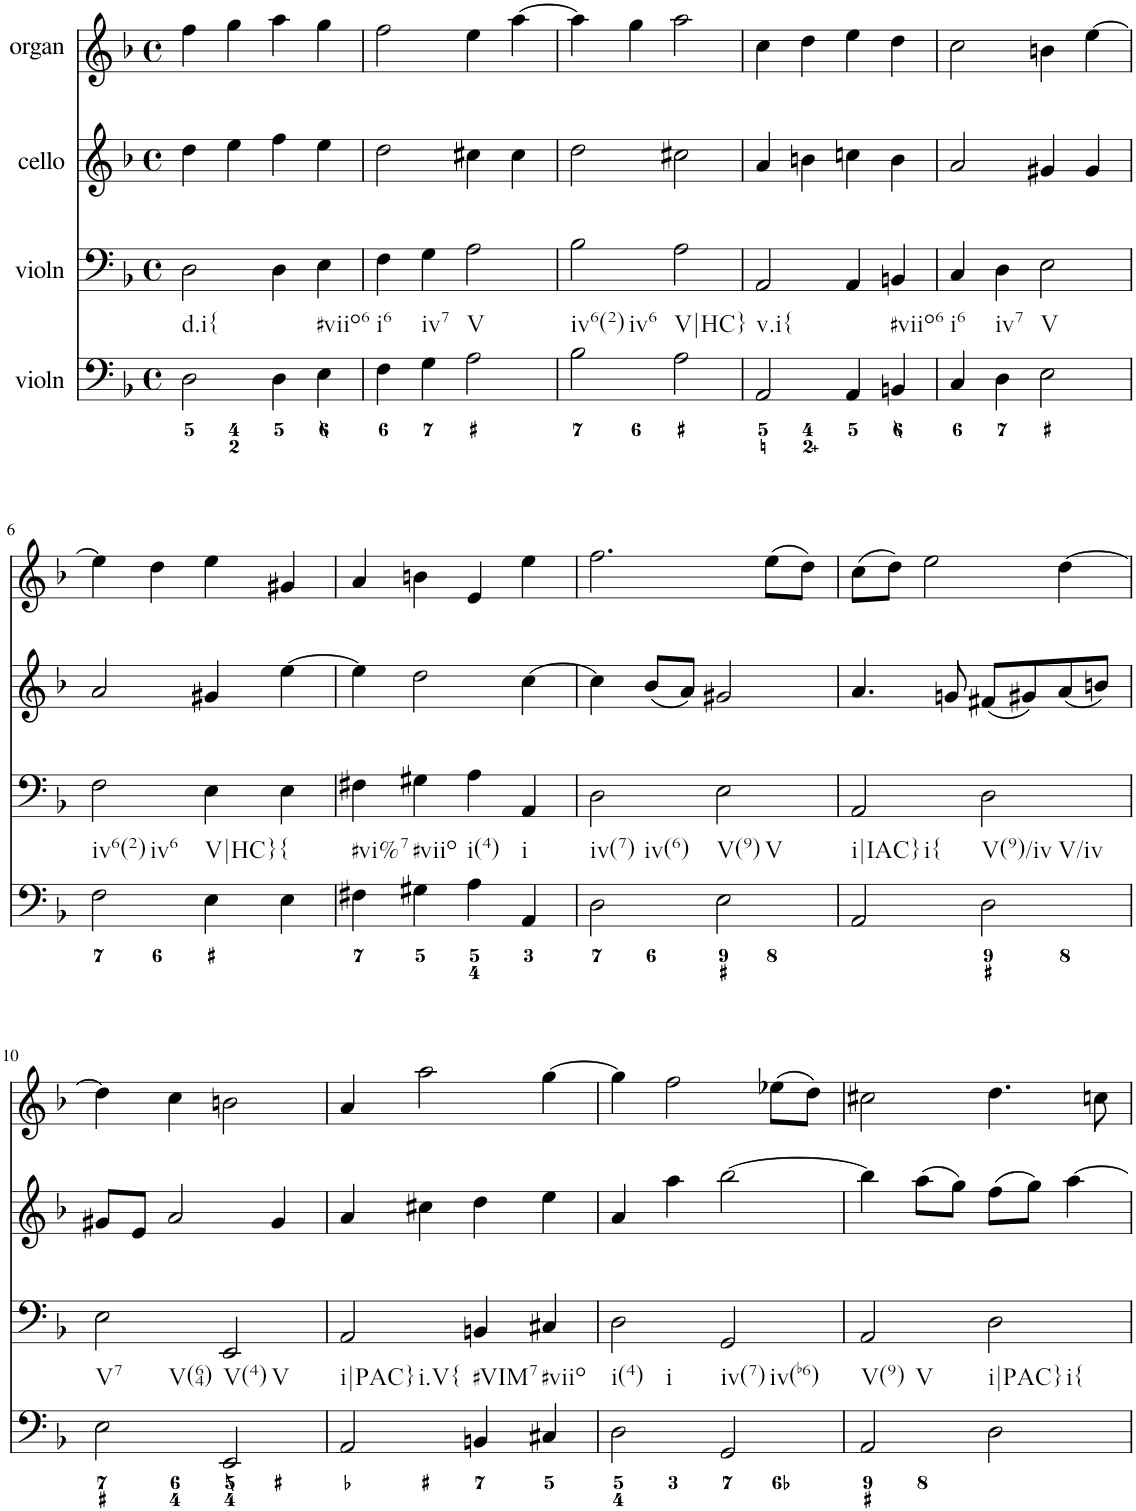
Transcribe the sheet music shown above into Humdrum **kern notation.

**kern	**kern	**kern	**kern
*part4	*part3	*part2	*part1
*staff4	*staff3	*staff2	*staff1
*I"violn	*I"violn	*I"cello	*I"organ
*clefF4	*clefF4	*clefG2	*clefG2
*k[b-]	*k[b-]	*k[b-]	*k[b-]
*d:	*d:	*d:	*d:
*M4/4	*M4/4	*M4/4	*M4/4
*met(c)	*met(c)	*met(c)	*met(c)
=1	=1	=1	=1
!LO:TX:b:t=d.i{	!	!	!
2D\	2D\	4dd\	4ff\
.	.	4ee\	4gg\
4D\	4D\	4ff\	4aa\
!LO:TX:b:t=#viio6	!	!	!
4E\	4E\	4ee\	4gg\
=2	=2	=2	=2
!LO:TX:b:t=i6	!	!	!
4F\	4F\	2dd\	2ff\
!LO:TX:b:t=iv7	!	!	!
4G\	4G\	.	.
!LO:TX:b:t=V	!	!	!
2A\	2A\	4cc#X\	4ee\
.	.	4cc#\	[4aa\
=3	=3	=3	=3
!LO:TX:b:t=iv6(2)	!	!	!
!LO:TX:b:t=iv6	!	!	!
2B-\	2B-\	2dd\	4aa\]
.	.	.	4gg\
!LO:TX:b:t=V|HC}	!	!	!
2A\	2A\	2cc#X\	2aa\
=4	=4	=4	=4
!LO:TX:b:t=v.i{	!	!	!
2AA/	2AA/	4a/	4cc\
.	.	4bn\	4dd\
4AA/	4AA/	4ccn\	4ee\
!LO:TX:b:t=#viio6	!	!	!
4BBn/	4BBn/	4b\	4dd\
=5	=5	=5	=5
!LO:TX:b:t=i6	!	!	!
4C/	4C/	2a/	2cc\
!LO:TX:b:t=iv7	!	!	!
4D\	4D\	.	.
!LO:TX:b:t=V	!	!	!
2E\	2E\	4g#X/	4bn\
.	.	4g#/	[4ee\
!!LO:LB:g=z
=6	=6	=6	=6
!LO:TX:b:t=iv6(2)	!	!	!
!LO:TX:b:t=iv6	!	!	!
2F\	2F\	2a/	4ee\]
.	.	.	4dd\
!LO:TX:b:t=V|HC}	!	!	!
4E\	4E\	4g#X/	4ee\
!LO:TX:b:t={	!	!	!
4E\	4E\	[4ee\	4g#X/
=7	=7	=7	=7
!LO:TX:b:t=#vi%7	!	!	!
4F#X\	4F#X\	4ee\]	4a/
!LO:TX:b:t=#viio	!	!	!
4G#X\	4G#X\	2dd\	4bn\
!LO:TX:b:t=i(4)	!	!	!
4A\	4A\	.	4e/
!LO:TX:b:t=i	!	!	!
4AA/	4AA/	[4cc\	4ee\
=8	=8	=8	=8
!LO:TX:b:t=iv(7)	!	!	!
!LO:TX:b:t=iv(6)	!	!	!
2D\	2D\	4cc\]	2.ff\
.	.	(8b-/L	.
.	.	8a/J)	.
!LO:TX:b:t=V(9)	!	!	!
!LO:TX:b:t=V	!	!	!
2E\	2E\	2g#X/	.
.	.	.	(8ee\L
.	.	.	8dd\J)
=9	=9	=9	=9
!LO:TX:b:t=i|IAC}	!	!	!
!LO:TX:b:t=i{	!	!	!
2AA/	2AA/	4.a/	(8cc\L
.	.	.	8dd\J)
.	.	.	2ee\
.	.	8gn/	.
!LO:TX:b:t=V(9)/iv	!	!	!
!LO:TX:b:t=V/iv	!	!	!
2D\	2D\	(8f#X/L	.
.	.	8g#X/)	.
.	.	(8a/	[4dd\
.	.	8bn/J)	.
!!LO:LB:g=z
=10	=10	=10	=10
!LO:TX:b:t=V7	!	!	!
!LO:TX:b:t=V(64)	!	!	!
2E\	2E\	8g#X/L	4dd\]
.	.	8e/J	.
.	.	2a/	4cc\
!LO:TX:b:t=V(4)	!	!	!
!LO:TX:b:t=V	!	!	!
2EE/	2EE/	.	2bn\
.	.	4g#/	.
=11	=11	=11	=11
!LO:TX:b:t=i|PAC}	!	!	!
!LO:TX:b:t=i.V{	!	!	!
2AA/	2AA/	4a/	4a/
.	.	4cc#X\	2aa\
!LO:TX:b:t=#VIM7	!	!	!
4BBn/	4BBn/	4dd\	.
!LO:TX:b:t=#viio	!	!	!
4C#X/	4C#X/	4ee\	[4gg\
=12	=12	=12	=12
!LO:TX:b:t=i(4)	!	!	!
!LO:TX:b:t=i	!	!	!
2D\	2D\	4a/	4gg\]
.	.	4aa\	2ff\
!LO:TX:b:t=iv(7)	!	!	!
!LO:TX:b:t=iv(b6)	!	!	!
2GG/	2GG/	[2bb-\	.
.	.	.	(8ee-X\L
.	.	.	8dd\J)
=13	=13	=13	=13
!LO:TX:b:t=V(9)	!	!	!
!LO:TX:b:t=V	!	!	!
2AA/	2AA/	4bb-\]	2cc#X\
.	.	(8aa\L	.
.	.	8gg\J)	.
!LO:TX:b:t=i|PAC}	!	!	!
!LO:TX:b:t=i{	!	!	!
2D\	2D\	(8ff\L	4.dd\
.	.	8gg\J)	.
.	.	[4aa\	.
.	.	.	8ccn\
=	=	=	=
*-	*-	*-	*-
